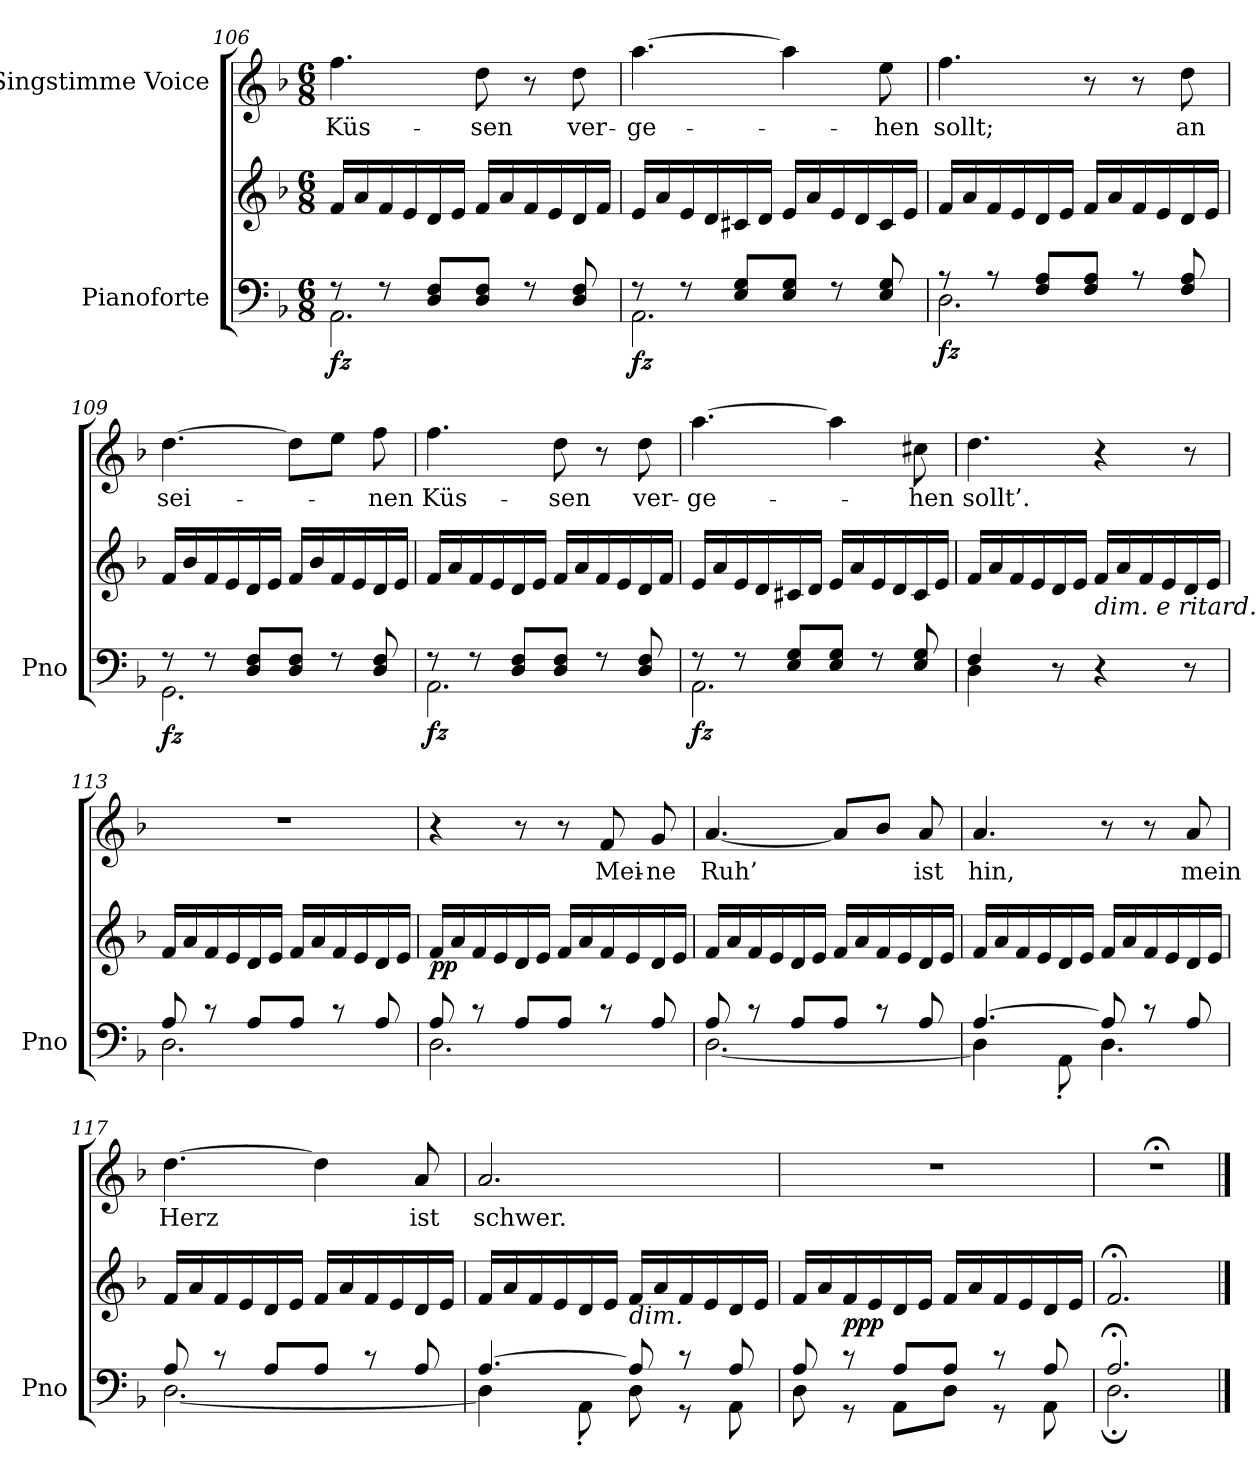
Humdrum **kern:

**kern	**kern	**dynam	**kern	**text
*part2	*part2	*part2	*part1	*part1
*staff3	*staff2	*staff2/3	*staff1	*staff1
*I"Pianoforte	*	*	*I"Singstimme Voice	*
*I'Pno	*	*	*	*
*clefF4	*clefG2	*	*clefG2	*
*k[b-]	*k[b-]	*	*k[b-]	*
*M6/8	*M6/8	*	*M6/8	*
=106	=106	=106	=106	=106
*^	*	*	*	*
!	!	!	!LO:DY:b=2	!	!
8r	2.AA\	16f/LL	fz	4.ff\	Küs-
.	.	16a/	.	.	.
8r	.	16f/	.	.	.
.	.	16e/	.	.	.
8D/ 8F/L	.	16d/	.	.	.
.	.	16e/JJ	.	.	.
8D/ 8F/J	.	16f/LL	.	8dd\	-sen
.	.	16a/	.	.	.
8r	.	16f/	.	8r	.
.	.	16e/	.	.	.
8D/ 8F/	.	16d/	.	8dd\	ver-
.	.	16f/JJ	.	.	.
=107	=107	=107	=107	=107	=107
!	!	!	!LO:DY:b=2	!	!
8r	2.AA\	16e/LL	fz	[4.aa\	-ge-
.	.	16a/	.	.	.
8r	.	16e/	.	.	.
.	.	16d/	.	.	.
8E/ 8G/L	.	16c#X/	.	.	.
.	.	16d/JJ	.	.	.
8E/ 8G/J	.	16e/LL	.	4aa\]	.
.	.	16a/	.	.	.
8r	.	16e/	.	.	.
.	.	16d/	.	.	.
8E/ 8G/	.	16c#/	.	8ee\	-hen
.	.	16e/JJ	.	.	.
=108	=108	=108	=108	=108	=108
!	!	!	!LO:DY:b=2	!	!
8r	2.D\	16f/LL	fz	4.ff\	sollt;
.	.	16a/	.	.	.
8r	.	16f/	.	.	.
.	.	16e/	.	.	.
8F/ 8A/L	.	16d/	.	.	.
.	.	16e/JJ	.	.	.
8F/ 8A/J	.	16f/LL	.	8r	.
.	.	16a/	.	.	.
8r	.	16f/	.	8r	.
.	.	16e/	.	.	.
8F/ 8A/	.	16d/	.	8dd\	an
.	.	16e/JJ	.	.	.
=109	=109	=109	=109	=109	=109
!	!	!	!LO:DY:b=2	!	!
8r	2.GG\	16f/LL	fz	[4.dd\	sei-
.	.	16b-/	.	.	.
8r	.	16f/	.	.	.
.	.	16e/	.	.	.
8D/ 8F/L	.	16d/	.	.	.
.	.	16e/JJ	.	.	.
8D/ 8F/J	.	16f/LL	.	8dd\L]	.
.	.	16b-/	.	.	.
8r	.	16f/	.	8ee\J	.
.	.	16e/	.	.	.
8D/ 8F/	.	16d/	.	8ff\	-nen
.	.	16e/JJ	.	.	.
=110	=110	=110	=110	=110	=110
!	!	!	!LO:DY:b=2	!	!
8r	2.AA\	16f/LL	fz	4.ff\	Küs-
.	.	16a/	.	.	.
8r	.	16f/	.	.	.
.	.	16e/	.	.	.
8D/ 8F/L	.	16d/	.	.	.
.	.	16e/JJ	.	.	.
8D/ 8F/J	.	16f/LL	.	8dd\	-sen
.	.	16a/	.	.	.
8r	.	16f/	.	8r	.
.	.	16e/	.	.	.
8D/ 8F/	.	16d/	.	8dd\	ver-
.	.	16f/JJ	.	.	.
=111	=111	=111	=111	=111	=111
!	!	!	!LO:DY:b=2	!	!
8r	2.AA\	16e/LL	fz	[4.aa\	-ge-
.	.	16a/	.	.	.
8r	.	16e/	.	.	.
.	.	16d/	.	.	.
8E/ 8G/L	.	16c#X/	.	.	.
.	.	16d/JJ	.	.	.
8E/ 8G/J	.	16e/LL	.	4aa\]	.
.	.	16a/	.	.	.
8r	.	16e/	.	.	.
.	.	16d/	.	.	.
8E/ 8G/	.	16c#/	.	8cc#X\	-hen
.	.	16e/JJ	.	.	.
=112	=112	=112	=112	=112	=112
4F/	4D\	16f/LL	.	4.dd\	sollt’.
.	.	16a/	.	.	.
.	.	16f/	.	.	.
.	.	16e/	.	.	.
8r	2ryy	16d/	.	.	.
.	.	16e/JJ	.	.	.
!	!	!LO:TX:b:i:t=dim. e ritard.	!	!	!
4r	.	16f/LL	.	4r	.
.	.	16a/	.	.	.
.	.	16f/	.	.	.
.	.	16e/	.	.	.
8r	.	16d/	.	8r	.
.	.	16e/JJ	.	.	.
=113	=113	=113	=113	=113	=113
8A/	2.D\	16f/LL	.	2.r	.
.	.	16a/	.	.	.
8r	.	16f/	.	.	.
.	.	16e/	.	.	.
8A/L	.	16d/	.	.	.
.	.	16e/JJ	.	.	.
8A/J	.	16f/LL	.	.	.
.	.	16a/	.	.	.
8r	.	16f/	.	.	.
.	.	16e/	.	.	.
8A/	.	16d/	.	.	.
.	.	16e/JJ	.	.	.
=114	=114	=114	=114	=114	=114
!	!	!	!LO:DY:b	!	!
8A/	2.D\	16f/LL	pp	4r	.
.	.	16a/	.	.	.
8r	.	16f/	.	.	.
.	.	16e/	.	.	.
8A/L	.	16d/	.	8r	.
.	.	16e/JJ	.	.	.
8A/J	.	16f/LL	.	8r	.
.	.	16a/	.	.	.
8r	.	16f/	.	8f/	Mei-
.	.	16e/	.	.	.
8A/	.	16d/	.	8g/	-ne
.	.	16e/JJ	.	.	.
=115	=115	=115	=115	=115	=115
8A/	[2.D\	16f/LL	.	[4.a/	Ruh’
.	.	16a/	.	.	.
8r	.	16f/	.	.	.
.	.	16e/	.	.	.
8A/L	.	16d/	.	.	.
.	.	16e/JJ	.	.	.
8A/J	.	16f/LL	.	8a/L]	.
.	.	16a/	.	.	.
8r	.	16f/	.	8b-/J	.
.	.	16e/	.	.	.
8A/	.	16d/	.	8a/	ist
.	.	16e/JJ	.	.	.
=116	=116	=116	=116	=116	=116
[4.A/	4D\]	16f/LL	.	4.a/	hin,
.	.	16a/	.	.	.
.	.	16f/	.	.	.
.	.	16e/	.	.	.
.	8AA'\	16d/	.	.	.
.	.	16e/JJ	.	.	.
8A/]	4.D\	16f/LL	.	8r	.
.	.	16a/	.	.	.
8r	.	16f/	.	8r	.
.	.	16e/	.	.	.
8A/	.	16d/	.	8a/	mein
.	.	16e/JJ	.	.	.
=117	=117	=117	=117	=117	=117
8A/	[2.D\	16f/LL	.	[4.dd\	Herz
.	.	16a/	.	.	.
8r	.	16f/	.	.	.
.	.	16e/	.	.	.
8A/L	.	16d/	.	.	.
.	.	16e/JJ	.	.	.
8A/J	.	16f/LL	.	4dd\]	.
.	.	16a/	.	.	.
8r	.	16f/	.	.	.
.	.	16e/	.	.	.
8A/	.	16d/	.	8a/	ist
.	.	16e/JJ	.	.	.
=118	=118	=118	=118	=118	=118
[4.A/	4D\]	16f/LL	.	2.a/	schwer.
.	.	16a/	.	.	.
.	.	16f/	.	.	.
.	.	16e/	.	.	.
.	8AA'\	16d/	.	.	.
.	.	16e/JJ	.	.	.
!	!	!LO:TX:b:i:t=dim.	!	!	!
8A/]	8D\	16f/LL	.	.	.
.	.	16a/	.	.	.
8r	8r	16f/	.	.	.
.	.	16e/	.	.	.
8A/	8AA\	16d/	.	.	.
.	.	16e/JJ	.	.	.
=119	=119	=119	=119	=119	=119
8A/	8D\	16f/LL	.	2.r	.
.	.	16a/	.	.	.
!	!	!	!LO:DY:b	!	!
8r	8r	16f/	ppp	.	.
.	.	16e/	.	.	.
8A/L	8AA\L	16d/	.	.	.
.	.	16e/JJ	.	.	.
8A/J	8D\J	16f/LL	.	.	.
.	.	16a/	.	.	.
8r	8r	16f/	.	.	.
.	.	16e/	.	.	.
8A/	8AA\	16d/	.	.	.
.	.	16e/JJ	.	.	.
=120	=120	=120	=120	=120	=120
2.A;</	2.D;\	2.f;</	.	2.r;<	.
*v	*v	*	*	*	*
==	==	==	==	==
*-	*-	*-	*-	*-
